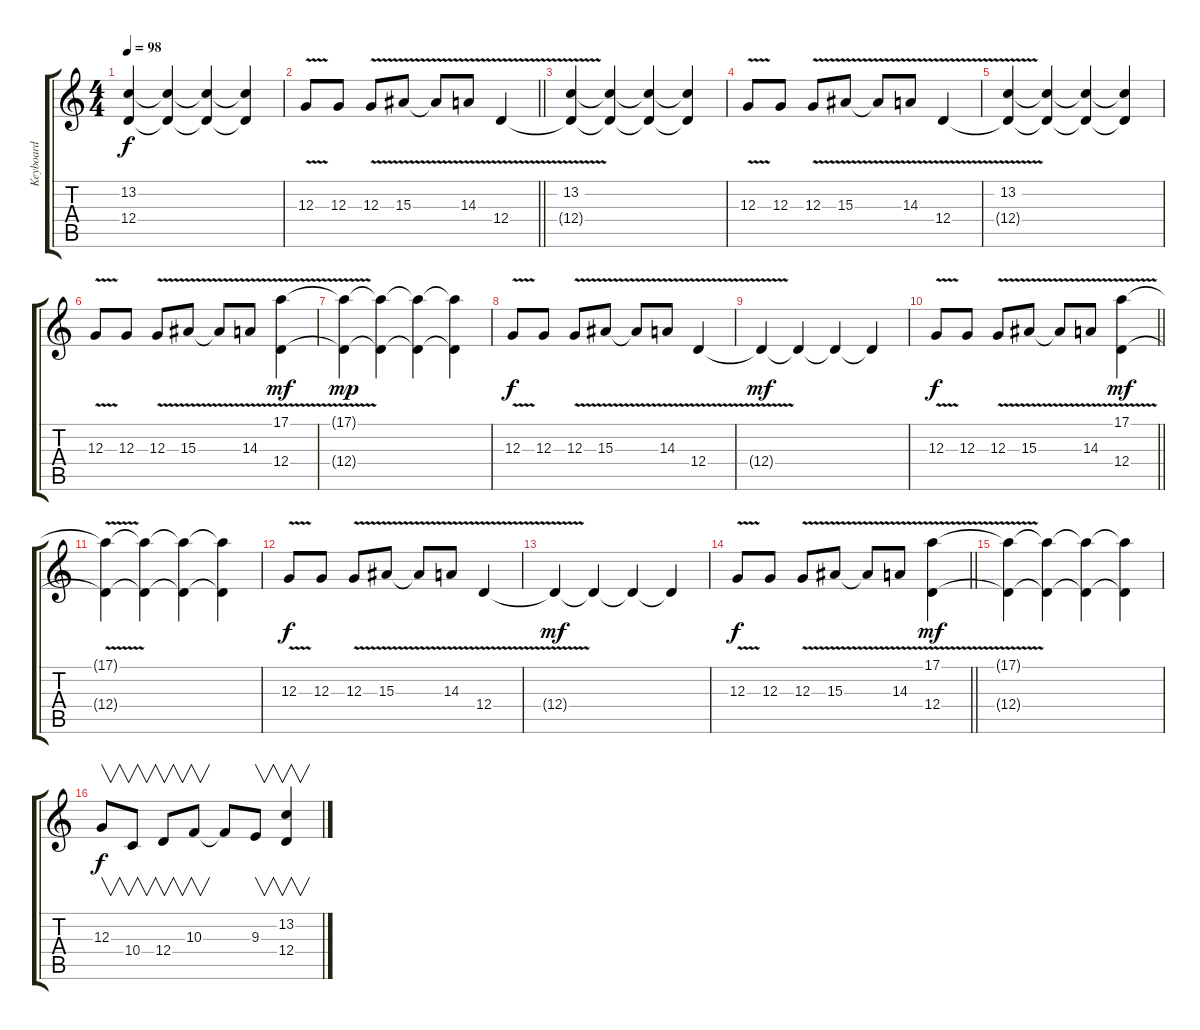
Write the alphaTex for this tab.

\track ("Keyboard" "Keyboard") {instrument pad5bowed}
\staff {score tabs}
\tuning (E4 B3 G3 D3 A2 D2) {hide}
\ts (4 4)
\tempo 98
\clef g2
\ks c
(13.2 12.4{t}).4{dy f} (13.2{t} 12.4{t}).4 (13.2{t} 12.4{t}).4 (13.2{t} 12.4{t}).4 |
\barLineRight lightlight
12.3{v}.8 12.3.8 12.3{v}.8 15.3{v}.8 15.3{t}.8 14.3{v}.8 12.4{v}.4 |
(13.2 12.4{t}).4 (13.2{t} 12.4{t}).4 (13.2{t} 12.4{t}).4 (13.2{t} 12.4{t}).4 |
12.3{v}.8 12.3.8 12.3{v}.8 15.3{v}.8 15.3{t}.8 14.3{v}.8 12.4{v}.4 |
(13.2 12.4{t}).4 (13.2{t} 12.4{t}).4 (13.2{t} 12.4{t}).4 (13.2{t} 12.4{t}).4 |
12.3{v}.8 12.3.8 12.3{v}.8 15.3{v}.8 15.3{t}.8 14.3{v}.8 (17.1 12.4{v}).4{dy mf} |
(17.1{t} 12.4{t}).4{dy mp} (17.1{t} 12.4{t}).4 (17.1{t} 12.4{t}).4 (17.1{t} 12.4{t}).4 |
12.3{v}.8{dy f} 12.3.8 12.3{v}.8 15.3{v}.8 15.3{t}.8 14.3{v}.8 12.4{v}.4 |
12.4{t}.4{dy mf} 12.4{t}.4 12.4{t}.4 12.4{t}.4 |
\barLineRight lightlight
12.3{v}.8{dy f} 12.3.8 12.3{v}.8 15.3{v}.8 15.3{t}.8 14.3{v}.8 (17.1 12.4{v}).4{dy mf} |
(17.1{t} 12.4{t}).4 (17.1{t} 12.4{t}).4 (17.1{t} 12.4{t}).4 (17.1{t} 12.4{t}).4 |
12.3{v}.8{dy f} 12.3.8 12.3{v}.8 15.3{v}.8 15.3{t}.8 14.3{v}.8 12.4{v}.4 |
12.4{t}.4{dy mf} 12.4{t}.4 12.4{t}.4 12.4{t}.4 |
\barLineRight lightlight
12.3{v}.8{dy f} 12.3.8 12.3{v}.8 15.3{v}.8 15.3{t}.8 14.3{v}.8 (17.1 12.4{v}).4{dy mf} |
\section ("" "")
(17.1{t} 12.4{t}).4 (17.1{t} 12.4{t}).4 (17.1{t} 12.4{t}).4 (17.1{t} 12.4{t}).4 |
12.3.8{v dy f instrument electricpiano1} 10.4.8{v} 12.4.8{v} 10.3.8{v} 10.3{t}.8 9.3.8{v} (13.2 12.4).4{v}
